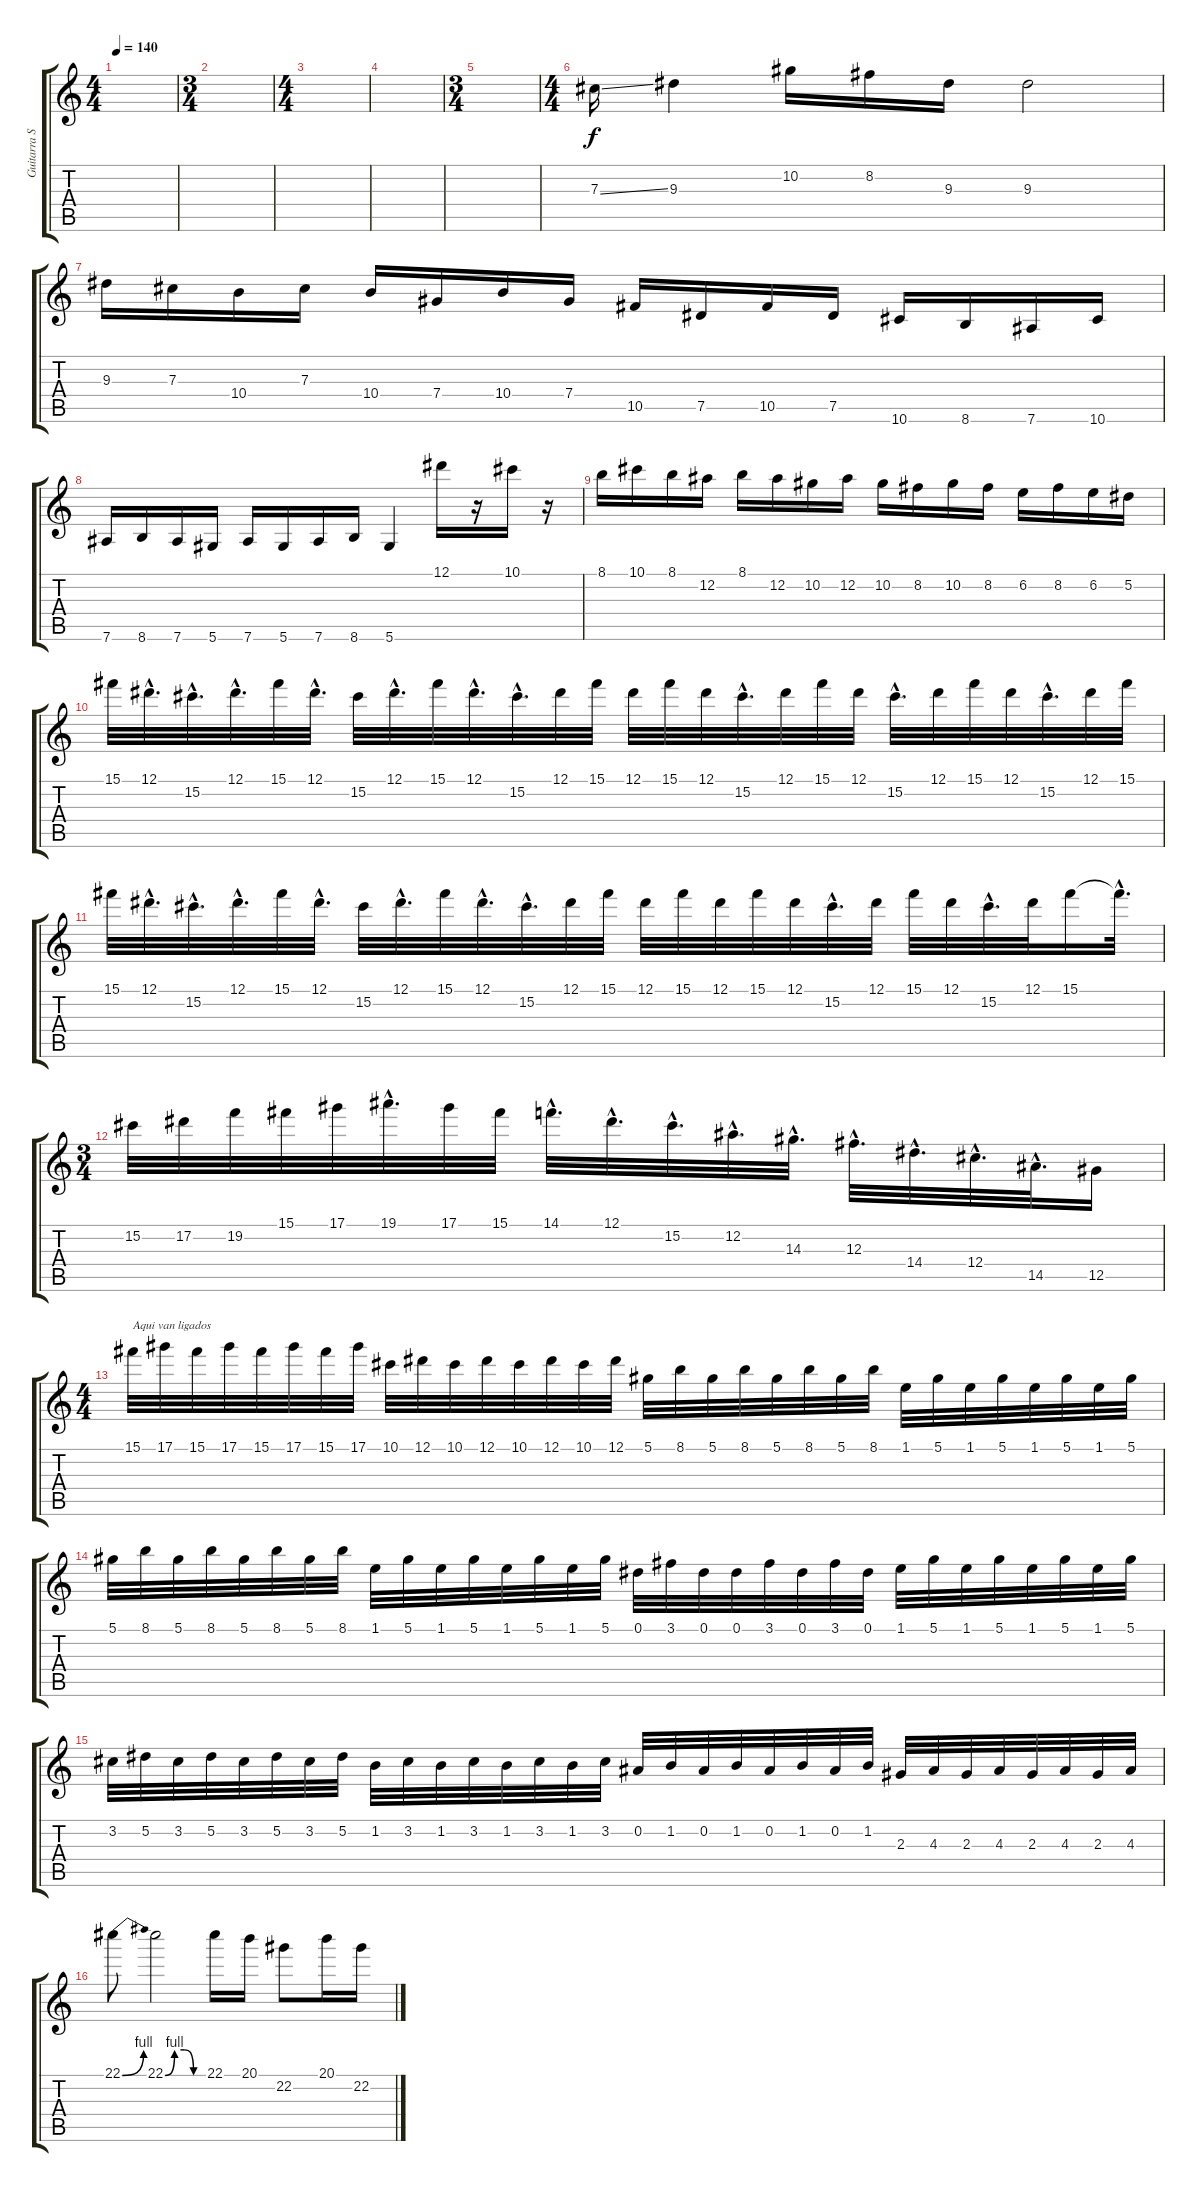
\track ("Guitarra Solista" "Guitarra S") {instrument distortionguitar}
\staff {score tabs}
\tuning (Eb4 Bb3 Gb3 Db3 Ab2 Eb2) {hide}
\ts (4 4)
\tempo 140
\clef g2
\ks c
|
\ts (3 4)
|
\ts (4 4)
|
|
\ts (3 4)
|
\ts (4 4)
7.3{ss}.16 9.3.4 10.2.16 8.2.16 9.3.16 9.3.2 |
9.3.16 7.3.16 10.4.16 7.3.16 10.4.16 7.4.16 10.4.16 7.4.16 10.5.16 7.5.16 10.5.16 7.5.16 10.6.16 8.6.16 7.6.16 10.6.16 |
7.6.16 8.6.16 7.6.16 5.6.16 7.6.16 5.6.16 7.6.16 8.6.16 5.6.4 12.1.16 r.16 10.1.16 r.16 |
8.1.16 10.1.16 8.1.16 12.2.16 8.1.16 12.2.16 10.2.16 12.2.16 10.2.16 8.2.16 10.2.16 8.2.16 6.2.16 8.2.16 6.2.16 5.2.16 |
15.1.32 12.1{hac}.32{d} 15.2{hac}.32{d} 12.1{hac}.32{d} 15.1.32 12.1{hac}.32{d} 15.2.32 12.1{hac}.32{d} 15.1.32 12.1{hac}.32{d} 15.2{hac}.32{d} 12.1.32 15.1.32 12.1.32 15.1.32 12.1.32 15.2{hac}.32{d} 12.1.32 15.1.32 12.1.32 15.2{hac}.32{d} 12.1.32 15.1.32 12.1.32 15.2{hac}.32{d} 12.1.32 15.1.32 |
15.1.32 12.1{hac}.32{d} 15.2{hac}.32{d} 12.1{hac}.32{d} 15.1.32 12.1{hac}.32{d} 15.2.32 12.1{hac}.32{d} 15.1.32 12.1{hac}.32{d} 15.2{hac}.32{d} 12.1.32 15.1.32 12.1.32 15.1.32 12.1.32 15.1.32 12.1.32 15.2{hac}.32{d} 12.1.32 15.1.32 12.1.32 15.2{hac}.32{d} 12.1.32 15.1.16 15.1{hac t}.32{d} |
\ts (3 4)
15.2.32 17.2.32 19.2.32 15.1.32 17.1.32 19.1{hac}.32{d} 17.1.32 15.1.32 14.1{hac}.32{d} 12.1{hac}.32{d} 15.2{hac}.32{d} 12.2{hac}.32{d} 14.3{hac}.32{d} 12.3{hac}.32{d} 14.4{hac}.32{d} 12.4{hac}.32{d} 14.5{hac}.32{d} 12.5.16 |
\ts (4 4)
15.1.32{txt "Aqui van ligados"} 17.1.32 15.1.32 17.1.32 15.1.32 17.1.32 15.1.32 17.1.32 10.1.32 12.1.32 10.1.32 12.1.32 10.1.32 12.1.32 10.1.32 12.1.32 5.1.32 8.1.32 5.1.32 8.1.32 5.1.32 8.1.32 5.1.32 8.1.32 1.1.32 5.1.32 1.1.32 5.1.32 1.1.32 5.1.32 1.1.32 5.1.32 |
5.1.32 8.1.32 5.1.32 8.1.32 5.1.32 8.1.32 5.1.32 8.1.32 1.1.32 5.1.32 1.1.32 5.1.32 1.1.32 5.1.32 1.1.32 5.1.32 0.1.32 3.1.32 0.1.32 0.1.32 3.1.32 0.1.32 3.1.32 0.1.32 1.1.32 5.1.32 1.1.32 5.1.32 1.1.32 5.1.32 1.1.32 5.1.32 |
3.2.32 5.2.32 3.2.32 5.2.32 3.2.32 5.2.32 3.2.32 5.2.32 1.2.32 3.2.32 1.2.32 3.2.32 1.2.32 3.2.32 1.2.32 3.2.32 0.2.32 1.2.32 0.2.32 1.2.32 0.2.32 1.2.32 0.2.32 1.2.32 2.3.32 4.3.32 2.3.32 4.3.32 2.3.32 4.3.32 2.3.32 4.3.32 |
22.1{be (bend 0 0 60 4)}.8 22.1{be (custom 0 0 15 4 30 4 45 0 60 0)}.2 22.1.16 20.1.16 22.2.8 20.1.16 22.2.16
